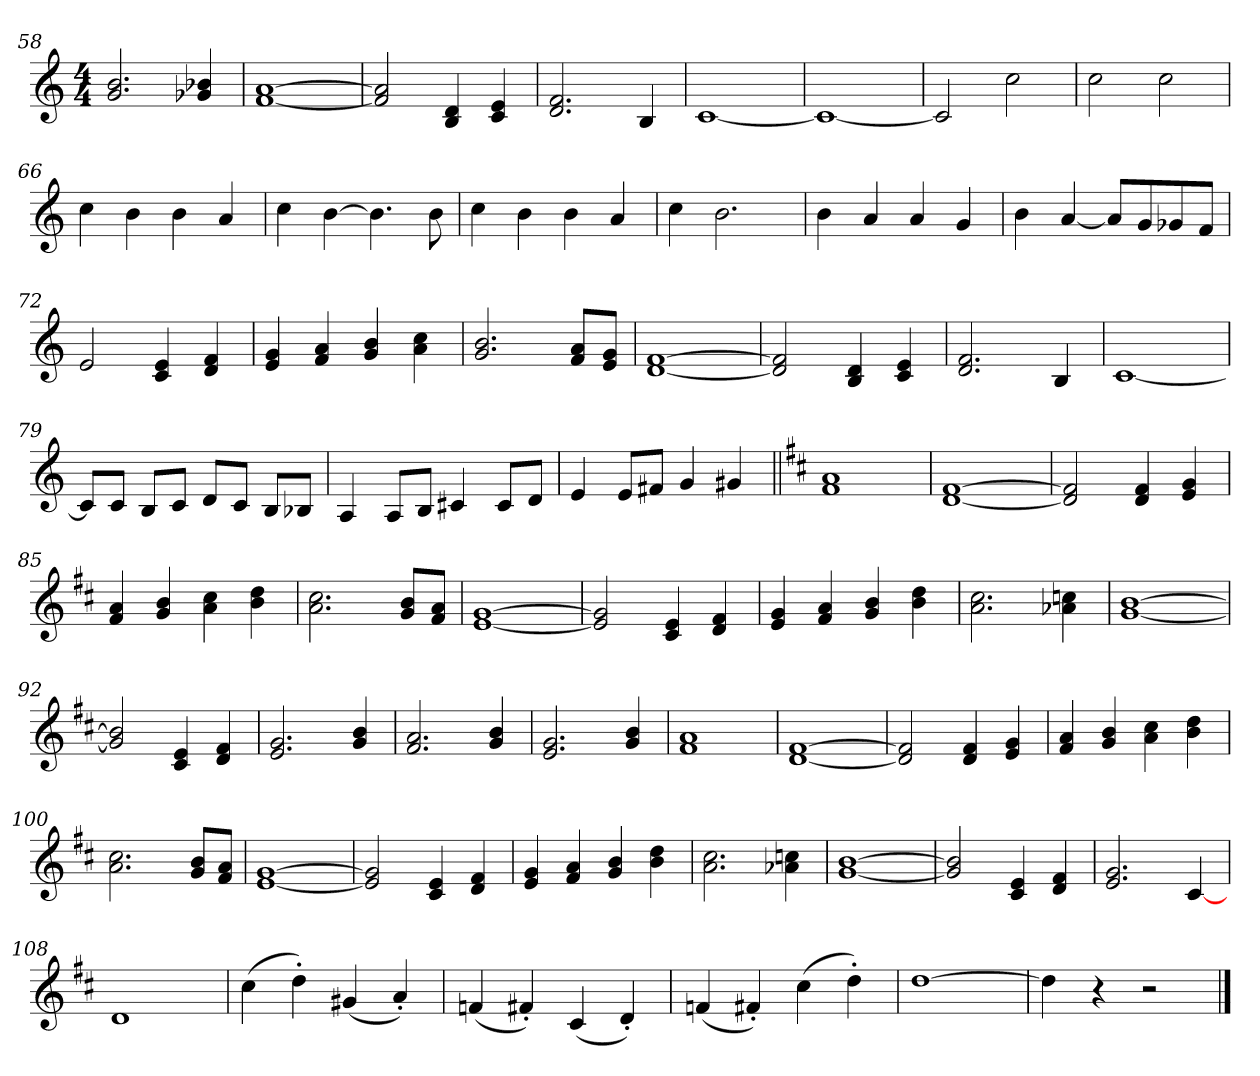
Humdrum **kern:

**kern
*part1
*staff1
*clefG2
*k[]
*C:
*M4/4
=58
2.g/ 2.b/
4g-X/ 4b-X/
=59
[1f [1a
=60
2f/] 2a/]
4B/ 4d/
4c/ 4e/
!!LO:PB:g=z
=61
2.d/ 2.f/
4B/
=62
[1c
=63
1c_
=64
2c/]
2cc\
=65
2cc\
2cc\
=66
4cc\
4b\
4b\
4a/
=67
4cc\
[4b\
4.b\]
8b\
=68
4cc\
4b\
4b\
4a/
!!LO:LB:g=z
=69
4cc\
2.b\
=70
4b\
4a/
4a/
4g/
=71
4b\
[4a/
8a/L]
8g/
8g-X/
8f/J
=72
2e/
4c/ 4e/
4d/ 4f/
=73
4e/ 4g/
4f/ 4a/
4g/ 4b/
4a\ 4cc\
=74
2.g/ 2.b/
8f/ 8a/L
8e/ 8g/J
=75
[1d [1f
=76
2d/] 2f/]
4B/ 4d/
4c/ 4e/
!!LO:LB:g=z
=77
2.d/ 2.f/
4B/
=78
[1c
=79
8c/L]
8c/J
8B/L
8c/J
8d/L
8c/J
8B/L
8B-X/J
=80
4A/
8A/L
8B/J
4c#X/
8c#/L
8d/J
=81
4e/
8e/L
8f#X/J
4g/
4g#X/
!!LO:LB:g=z
=82||
*k[f#c#]
*D:
1f# 1a
=83
[1d [1f#
=84
2d/] 2f#/]
4d/ 4f#/
4e/ 4g/
=85
4f#/ 4a/
4g/ 4b/
4a\ 4cc#\
4b\ 4dd\
=86
2.a\ 2.cc#\
8g/ 8b/L
8f#/ 8a/J
=87
[1e [1g
=88
2e/] 2g/]
4c#/ 4e/
4d/ 4f#/
=89
4e/ 4g/
4f#/ 4a/
4g/ 4b/
4b\ 4dd\
=90
2.a\ 2.cc#\
4a-X\ 4ccn\
!!LO:LB:g=z
=91
[1g [1b
=92
2g/] 2b/]
4c#/ 4e/
4d/ 4f#/
=93
2.e/ 2.g/
4g/ 4b/
=94
2.f#/ 2.a/
4g/ 4b/
=95
2.e/ 2.g/
4g/ 4b/
=96
1f# 1a
=97
[1d [1f#
=98
2d/] 2f#/]
4d/ 4f#/
4e/ 4g/
=99
4f#/ 4a/
4g/ 4b/
4a\ 4cc#\
4b\ 4dd\
=100
2.a\ 2.cc#\
8g/ 8b/L
8f#/ 8a/J
!!LO:LB:g=z
=101
[1e [1g
=102
2e/] 2g/]
4c#/ 4e/
4d/ 4f#/
=103
4e/ 4g/
4f#/ 4a/
4g/ 4b/
4b\ 4dd\
=104
2.a\ 2.cc#\
4a-X\ 4ccn\
=105
[1g [1b
=106
2g/] 2b/]
4c#/ 4e/
4d/ 4f#/
=107
2.e/ 2.g/
[4c#/
=108
1d
!!LO:LB:g=z
=109
(>4cc#\
4dd'>\)
(<4g#X/
4a'</)
=110
(<4fn/
4f#X'</)
(<4c#/
4d'</)
=111
(<4fn/
4f#X'</)
(>4cc#\
4dd'>\)
=112
[1dd
=113
4dd\]
4r
2r
==
*-
